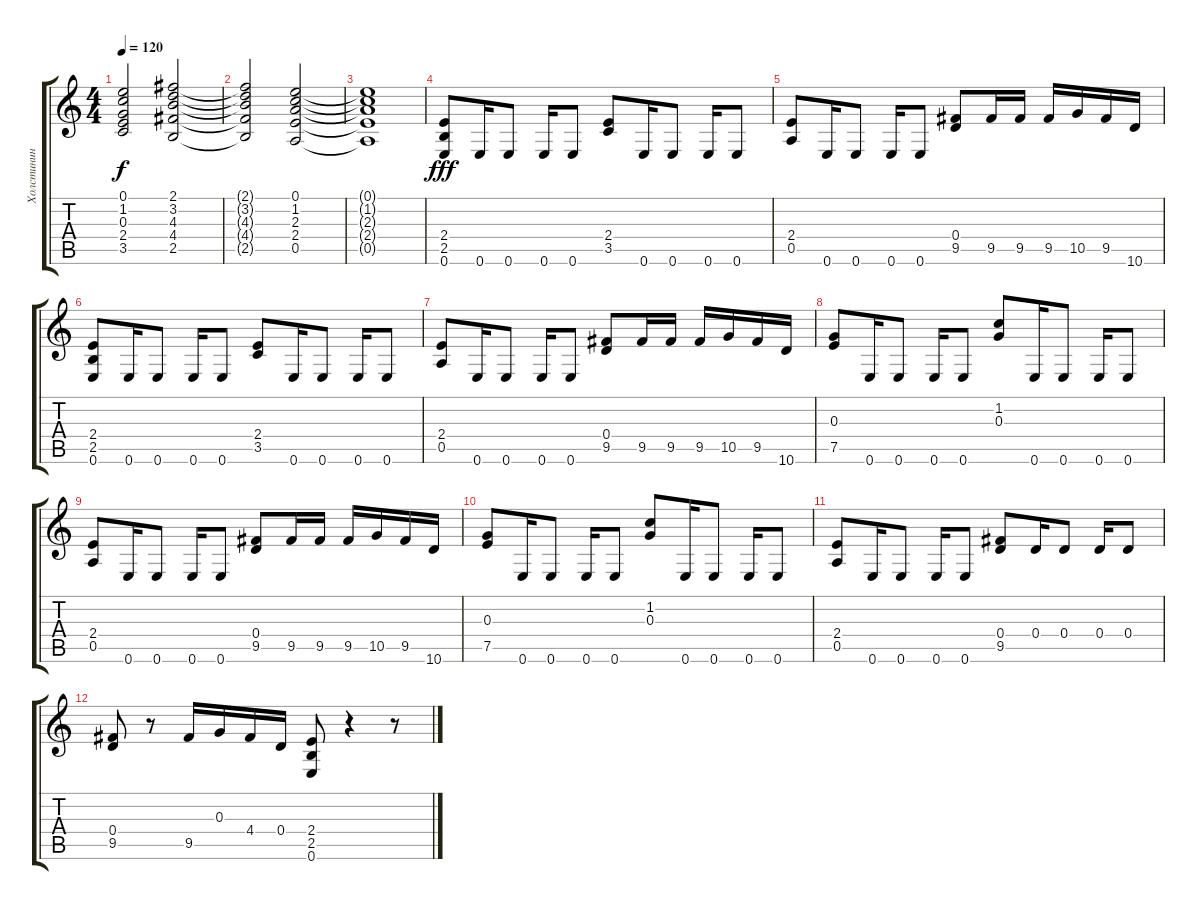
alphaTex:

\track ("Холстинин" "Холстинин") {instrument distortionguitar}
\staff {score tabs}
\tuning (E4 B3 G3 D3 A2 E2) {hide}
\ts (4 4)
\tempo 120
\clef g2
\ks c
(0.1{t} 1.2{t} 0.3{t} 2.4{t} 3.5{t}).2{dy f} (2.1 3.2 4.3 4.4 2.5).2 |
(2.1{t} 3.2{t} 4.3{t} 4.4{t} 2.5{t}).2 (0.1 1.2 2.3 2.4 0.5).2 |
(0.1{t} 1.2{t} 2.3{t} 2.4{t} 0.5{t}).1 |
(2.4 2.5 0.6).8{dy fff instrument distortionguitar} 0.6.16 0.6.8 0.6.16 0.6.8 (2.4 3.5).8 0.6.16 0.6.8 0.6.16 0.6.8 |
(2.4 0.5).8 0.6.16 0.6.8 0.6.16 0.6.8 (0.4 9.5).8 9.5.16 9.5.16 9.5.16 10.5.16 9.5.16 10.6.16 |
(2.4 2.5 0.6).8 0.6.16 0.6.8 0.6.16 0.6.8 (2.4 3.5).8 0.6.16 0.6.8 0.6.16 0.6.8 |
(2.4 0.5).8 0.6.16 0.6.8 0.6.16 0.6.8 (0.4 9.5).8 9.5.16 9.5.16 9.5.16 10.5.16 9.5.16 10.6.16 |
(0.3 7.5).8 0.6.16 0.6.8 0.6.16 0.6.8 (1.2 0.3).8 0.6.16 0.6.8 0.6.16 0.6.8 |
(2.4 0.5).8 0.6.16 0.6.8 0.6.16 0.6.8 (0.4 9.5).8 9.5.16 9.5.16 9.5.16 10.5.16 9.5.16 10.6.16 |
(0.3 7.5).8 0.6.16 0.6.8 0.6.16 0.6.8 (1.2 0.3).8 0.6.16 0.6.8 0.6.16 0.6.8 |
(2.4 0.5).8 0.6.16 0.6.8 0.6.16 0.6.8 (0.4 9.5).8 0.4.16 0.4.8 0.4.16 0.4.8 |
(0.4 9.5).8 r.8 9.5.16 0.3.16 4.4.16 0.4.16 (2.4 2.5 0.6).8 r.4 r.8
